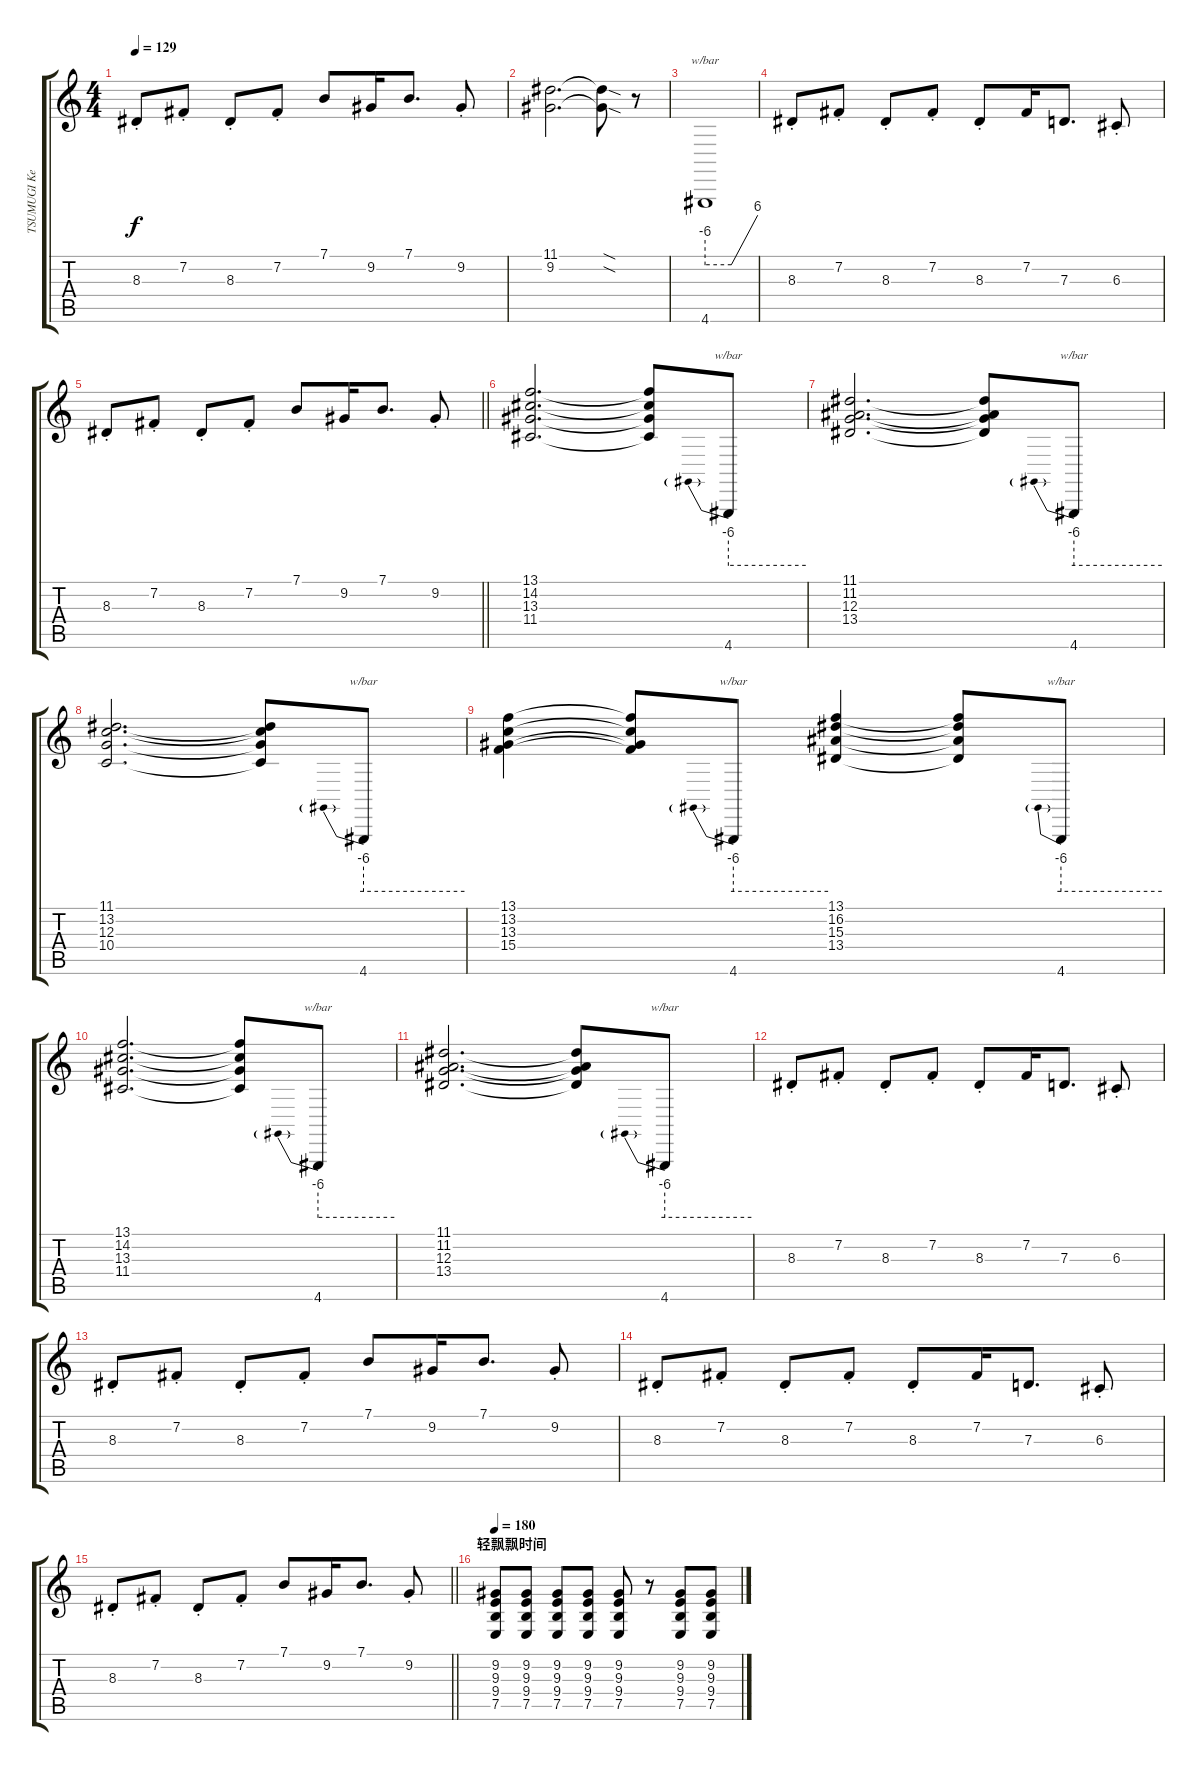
\track ("TSUMUGI Keyboard" "TSUMUGI Ke") {instrument lead2sawtooth}
\staff {score tabs}
\tuning (E4 B3 G3 D3 A2 E2) {hide}
\ts (4 4)
\tempo 129
\clef g2
\ks c
8.3{st}.8{dy f} 7.2{st}.8 8.3{st}.8 7.2{st}.8 7.1.8 9.2.16 7.1.8{d} 9.2{st}.8 |
(11.1 9.2).2{d} (11.1{sod t} 9.2{sod t}).8 r.8 |
4.6.1{tbe (custom default 0 -24 30 -24 60 24)} |
8.3{st}.8 7.2{st}.8 8.3{st}.8 7.2{st}.8 8.3{st}.8 7.2.16 7.3.8{d} 6.3{st}.8 |
\barLineRight lightlight
8.3{st}.8 7.2{st}.8 8.3{st}.8 7.2{st}.8 7.1.8 9.2.16 7.1.8{d} 9.2{st}.8 |
(13.1 14.2 13.3 11.4).2{d} (13.1{t} 14.2{t} 13.3{t} 11.4{t}).8 4.6.8{tbe (predive default 0 -24 60 -24)} |
(11.1 11.2 12.3 13.4).2{d} (11.1{t} 11.2{t} 12.3{t} 13.4{t}).8 4.6.8{tbe (predive default 0 -24 60 -24)} |
(11.1 13.2 12.3 10.4).2{d} (11.1{t} 13.2{t} 12.3{t} 10.4{t}).8 4.6.8{tbe (predive default 0 -24 60 -24)} |
(13.1 13.2 13.3 15.4).4 (13.1{t} 13.2{t} 13.3{t} 15.4{t}).8 4.6.8{tbe (predive default 0 -24 60 -24)} (13.1 16.2 15.3 13.4).4 (13.1{t} 16.2{t} 15.3{t} 13.4{t}).8 4.6.8{tbe (predive default 0 -24 60 -24)} |
(13.1 14.2 13.3 11.4).2{d} (13.1{t} 14.2{t} 13.3{t} 11.4{t}).8 4.6.8{tbe (predive default 0 -24 60 -24)} |
(11.1 11.2 12.3 13.4).2{d} (11.1{t} 11.2{t} 12.3{t} 13.4{t}).8 4.6.8{tbe (predive default 0 -24 60 -24)} |
8.3{st}.8 7.2{st}.8 8.3{st}.8 7.2{st}.8 8.3{st}.8 7.2.16 7.3.8{d} 6.3{st}.8 |
8.3{st}.8 7.2{st}.8 8.3{st}.8 7.2{st}.8 7.1.8 9.2.16 7.1.8{d} 9.2{st}.8 |
8.3{st}.8 7.2{st}.8 8.3{st}.8 7.2{st}.8 8.3{st}.8 7.2.16 7.3.8{d} 6.3{st}.8 |
\barLineRight lightlight
8.3{st}.8 7.2{st}.8 8.3{st}.8 7.2{st}.8 7.1.8 9.2.16 7.1.8{d} 9.2{st}.8 |
\section ("" "轻飘飘时间")
\tempo 180
(9.2 9.3 9.4 7.5).8 (9.2 9.3 9.4 7.5).8 (9.2 9.3 9.4 7.5).8 (9.2 9.3 9.4 7.5).8 (9.2 9.3 9.4 7.5).8 r.8 (9.2 9.3 9.4 7.5).8 (9.2 9.3 9.4 7.5).8
